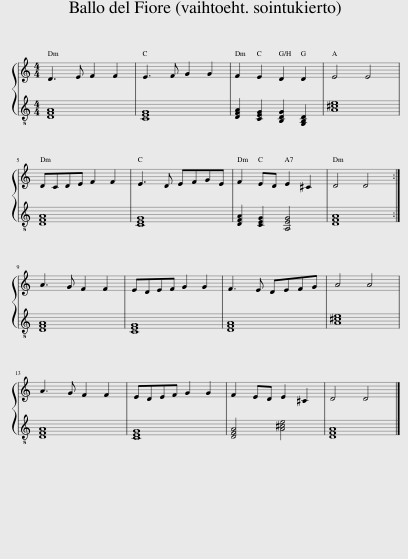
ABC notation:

X:1
%%score { 1 | 2 }
L:1/8
M:4/4
I:linebreak $
K:C
V:1 treble
V:2 treble-8
V:1
 D3 E F2 F2 | E3 F G2 G2 | F2 E2 D2 D2 | E4 E4 |$ DCDE F2 F2 | %5
 E3 D EFGE | F2 ED E2 ^C2 | D4 D4 :|$ A3 G F2 F2 | EDEF G2 G2 | %10
 F3 E DEFG | A4 A4 |$ A3 G F2 F2 | EDEF G2 G2 | F2 ED E2 ^C2 | %15
 D4 D4 |] %16
V:2
 [DFA]8 | [CEG]8 | [DFA]2 [CEG]2 [B,DG]2 [G,B,D]2 | [A^ce]8 |$ [DFA]8 | %5
 [CEG]8 | [DFA]2 [CEG]2 [A,EG]4 | [DFA]8 :|$ [DFA]8 | [CEG]8 | %10
 [DFA]8 | [A^ce]8 |$ [DFA]8 | [CEG]8 | [DFA]4 [A^ce]4 | %15
 [DFA]8 |] %16
